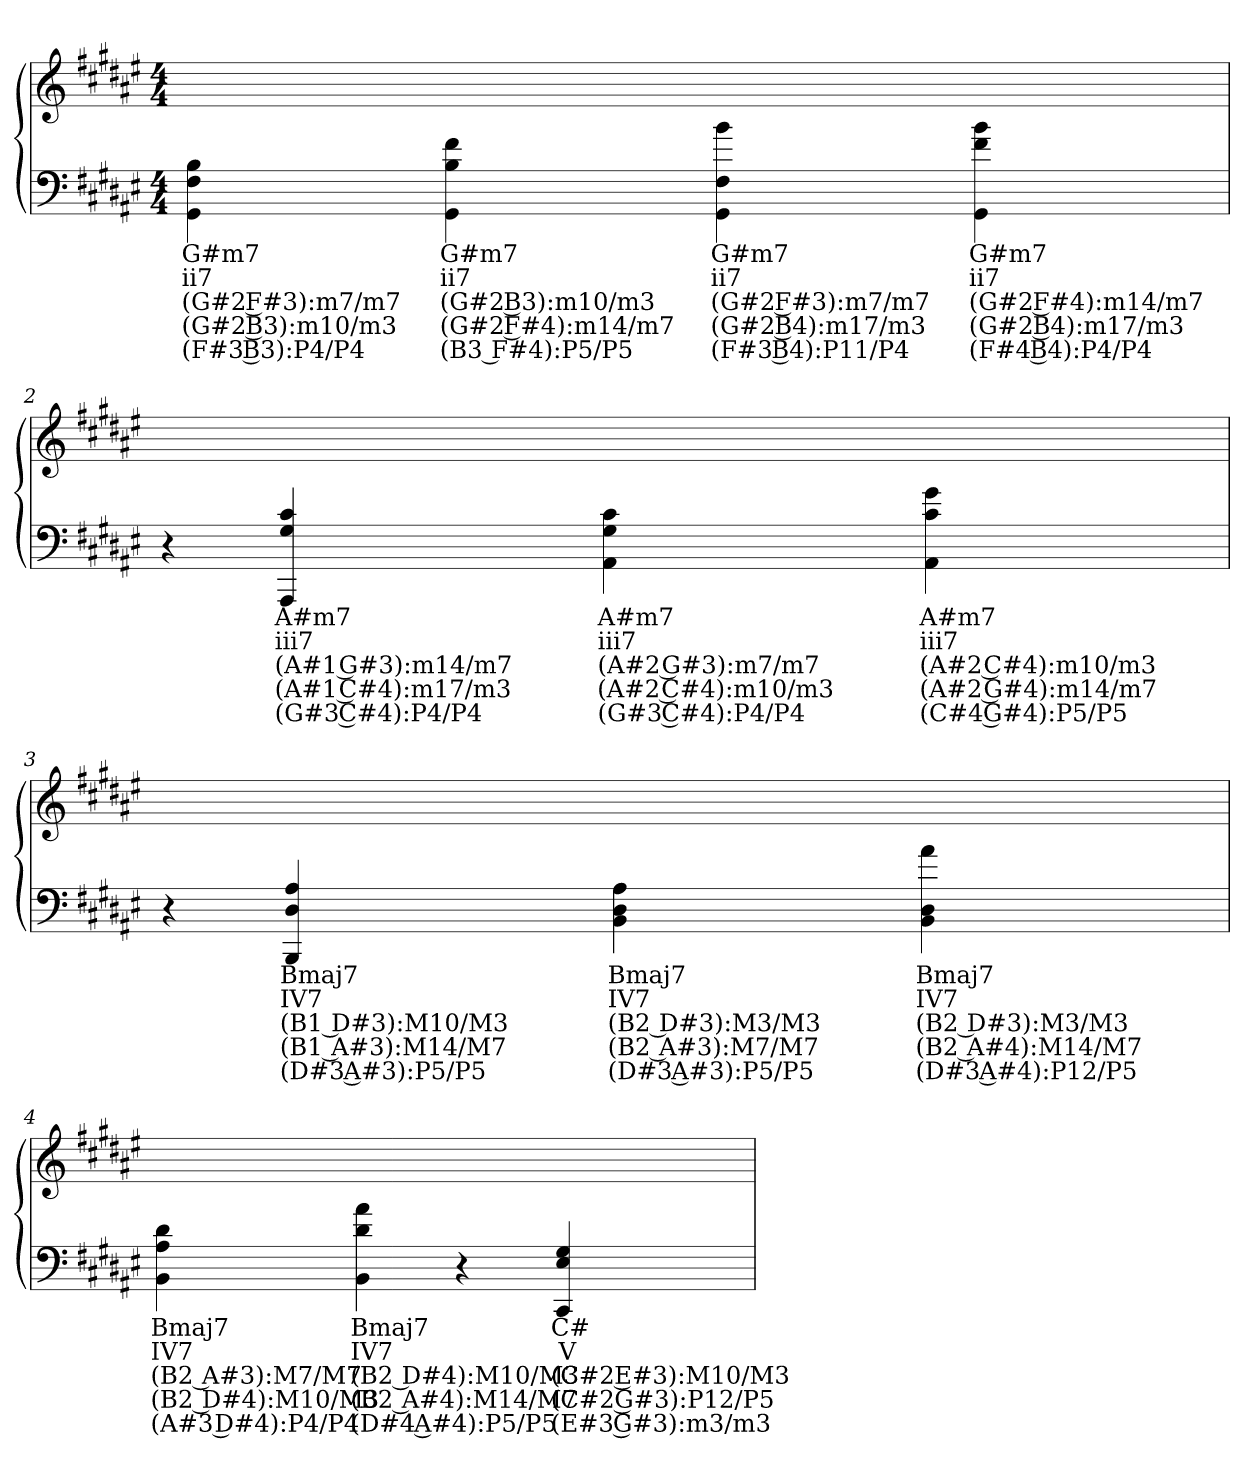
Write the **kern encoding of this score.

**kern	**text	**text	**text	**text	**text	**kern
*part2	*part2	*part2	*part2	*part2	*part2	*part1
*staff2	*staff2	*staff2	*staff2	*staff2	*staff2	*staff1
*clefF4	*	*	*	*	*	*clefG2
*k[f#c#g#d#a#e#]	*	*	*	*	*	*k[f#c#g#d#a#e#]
*F#:	*	*	*	*	*	*F#:
*M4/4	*	*	*	*	*	*M4/4
*MM60	*	*	*	*	*	*MM60
=1	=1	=1	=1	=1	=1	=1
4GG# 4F# 4B	G#m7	ii7	(G#2 F#3):m7/m7	(G#2 B3):m10/m3	(F#3 B3):P4/P4	1ryy
4GG# 4B 4f#	G#m7	ii7	(G#2 B3):m10/m3	(G#2 F#4):m14/m7	(B3 F#4):P5/P5	.
4GG# 4F# 4b	G#m7	ii7	(G#2 F#3):m7/m7	(G#2 B4):m17/m3	(F#3 B4):P11/P4	.
4GG# 4f# 4b	G#m7	ii7	(G#2 F#4):m14/m7	(G#2 B4):m17/m3	(F#4 B4):P4/P4	.
=2	=2	=2	=2	=2	=2	=2
4r	.	.	.	.	.	1ryy
4AAA# 4G# 4c#	A#m7	iii7	(A#1 G#3):m14/m7	(A#1 C#4):m17/m3	(G#3 C#4):P4/P4	.
4AA# 4G# 4c#	A#m7	iii7	(A#2 G#3):m7/m7	(A#2 C#4):m10/m3	(G#3 C#4):P4/P4	.
4AA# 4c# 4g#	A#m7	iii7	(A#2 C#4):m10/m3	(A#2 G#4):m14/m7	(C#4 G#4):P5/P5	.
=3	=3	=3	=3	=3	=3	=3
4r	.	.	.	.	.	1ryy
4BBB 4D# 4A#	Bmaj7	IV7	(B1 D#3):M10/M3	(B1 A#3):M14/M7	(D#3 A#3):P5/P5	.
4BB 4D# 4A#	Bmaj7	IV7	(B2 D#3):M3/M3	(B2 A#3):M7/M7	(D#3 A#3):P5/P5	.
4BB 4D# 4a#	Bmaj7	IV7	(B2 D#3):M3/M3	(B2 A#4):M14/M7	(D#3 A#4):P12/P5	.
=4	=4	=4	=4	=4	=4	=4
4BB 4A# 4d#	Bmaj7	IV7	(B2 A#3):M7/M7	(B2 D#4):M10/M3	(A#3 D#4):P4/P4	1ryy
4BB 4d# 4a#	Bmaj7	IV7	(B2 D#4):M10/M3	(B2 A#4):M14/M7	(D#4 A#4):P5/P5	.
4r	.	.	.	.	.	.
4CC# 4E# 4G#	C#	V	(C#2 E#3):M10/M3	(C#2 G#3):P12/P5	(E#3 G#3):m3/m3	.
=	=	=	=	=	=	=
*-	*-	*-	*-	*-	*-	*-
